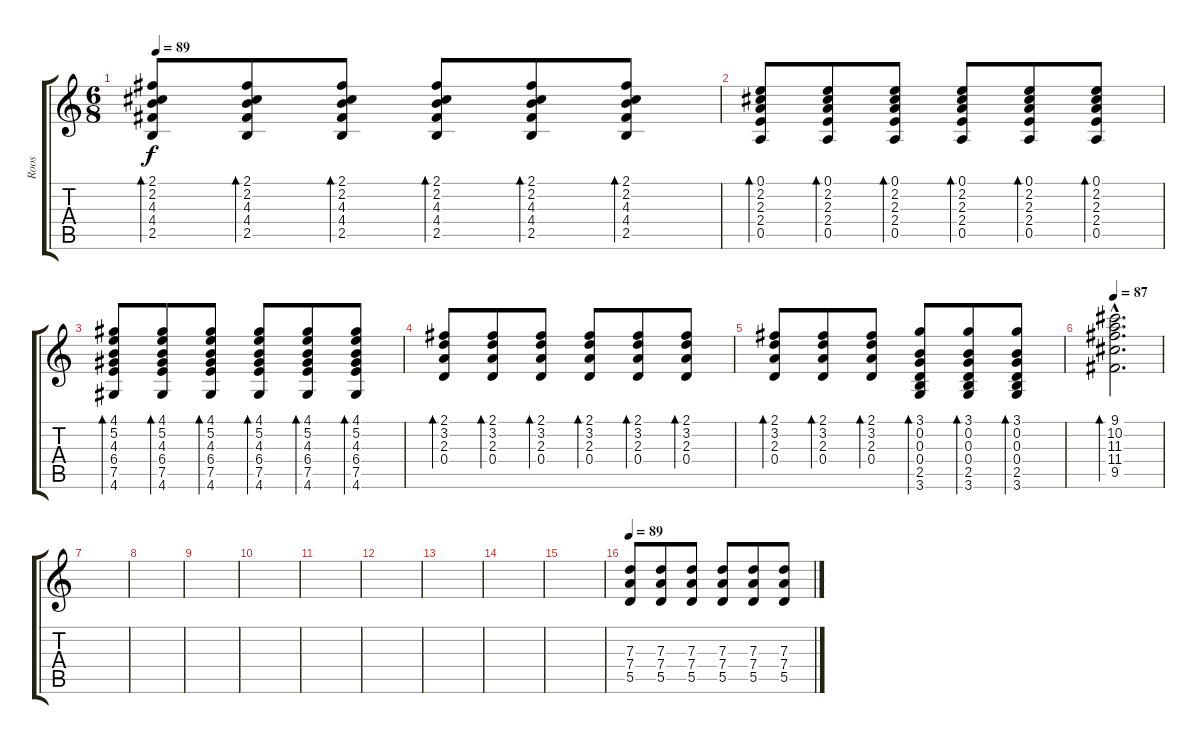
\track ("Roos" "Roos") {instrument electricguitarclean}
\staff {score tabs}
\tuning (E4 B3 G3 D3 A2 E2) {hide}
\ts (6 8)
\tempo 89
\clef g2
\ks c
(2.1 2.2 4.3 4.4 2.5).8{bd 30 dy f} (2.1 2.2 4.3 4.4 2.5).8{bd 30} (2.1 2.2 4.3 4.4 2.5).8{bd 30} (2.1 2.2 4.3 4.4 2.5).8{bd 30} (2.1 2.2 4.3 4.4 2.5).8{bd 30} (2.1 2.2 4.3 4.4 2.5).8{bd 30} |
(0.1 2.2 2.3 2.4 0.5).8{bd 30} (0.1 2.2 2.3 2.4 0.5).8{bd 30} (0.1 2.2 2.3 2.4 0.5).8{bd 30} (0.1 2.2 2.3 2.4 0.5).8{bd 30} (0.1 2.2 2.3 2.4 0.5).8{bd 30} (0.1 2.2 2.3 2.4 0.5).8{bd 30} |
(4.1 5.2 4.3 6.4 7.5 4.6).8{bd 30} (4.1 5.2 4.3 6.4 7.5 4.6).8{bd 30} (4.1 5.2 4.3 6.4 7.5 4.6).8{bd 30} (4.1 5.2 4.3 6.4 7.5 4.6).8{bd 30} (4.1 5.2 4.3 6.4 7.5 4.6).8{bd 30} (4.1 5.2 4.3 6.4 7.5 4.6).8{bd 30} |
(2.1 3.2 2.3 0.4).8{bd 30} (2.1 3.2 2.3 0.4).8{bd 30} (2.1 3.2 2.3 0.4).8{bd 30} (2.1 3.2 2.3 0.4).8{bd 30} (2.1 3.2 2.3 0.4).8{bd 30} (2.1 3.2 2.3 0.4).8{bd 30} |
(2.1 3.2 2.3 0.4).8{bd 30} (2.1 3.2 2.3 0.4).8{bd 30} (2.1 3.2 2.3 0.4).8{bd 30} (3.1 0.2 0.3 0.4 2.5 3.6).8{bd 30} (3.1 0.2 0.3 0.4 2.5 3.6).8{bd 30} (3.1 0.2 0.3 0.4 2.5 3.6).8{bd 60} |
\tempo 87
(9.1{hac} 10.2{hac} 11.3{hac} 11.4{hac} 9.5{hac}).2{d bd 60} |
|
|
|
|
|
|
|
|
|
\tempo 89
(7.3 7.4 5.5).8 (7.3 7.4 5.5).8 (7.3 7.4 5.5).8 (7.3 7.4 5.5).8 (7.3 7.4 5.5).8 (7.3 7.4 5.5).8
